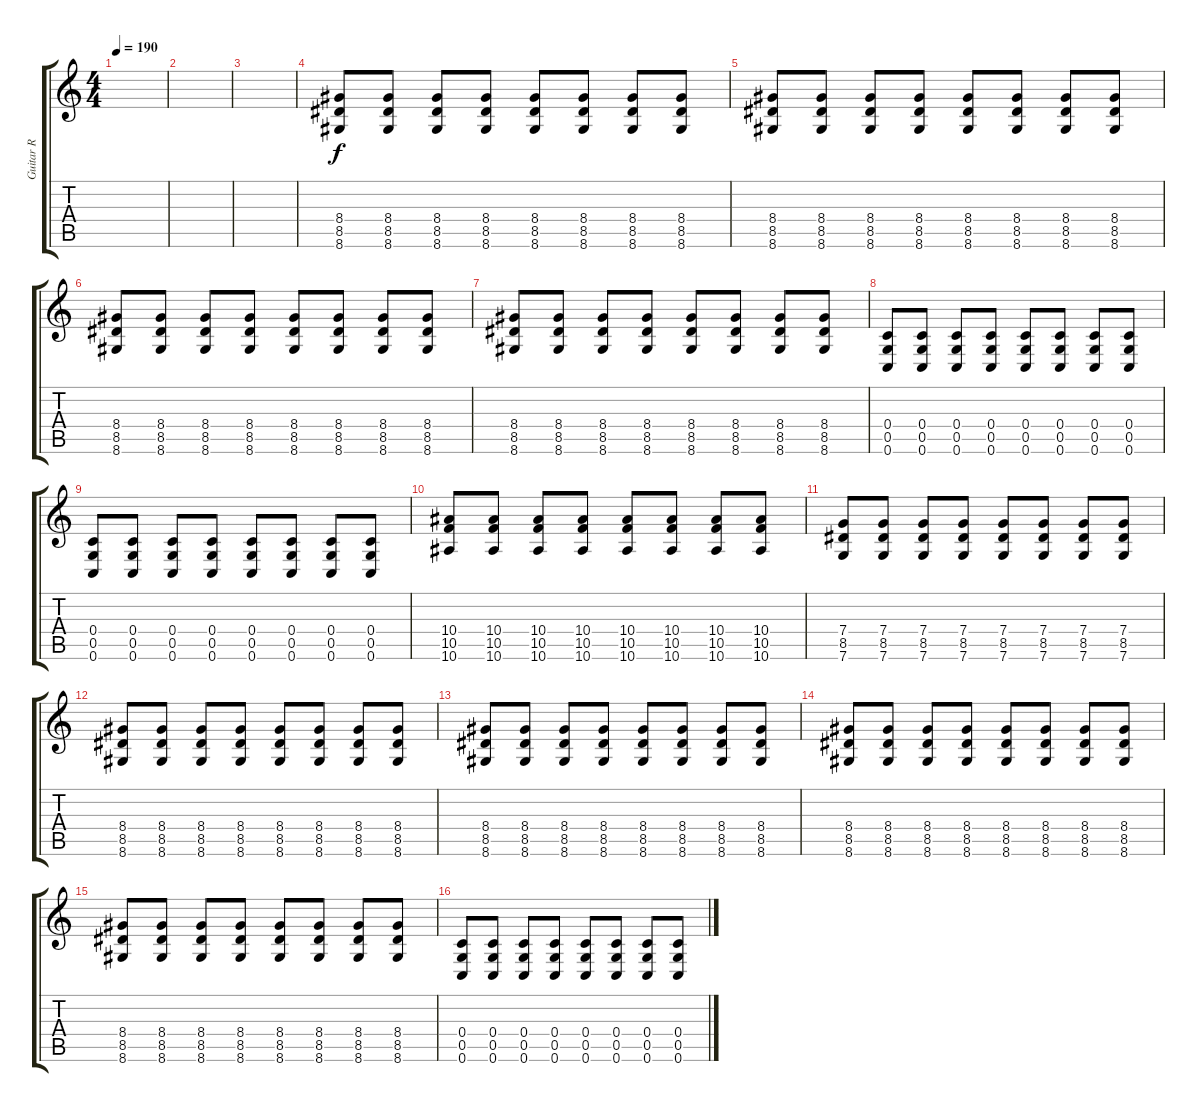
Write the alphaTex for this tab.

\track ("Guitar R" "Guitar R") {instrument distortionguitar}
\staff {score tabs}
\tuning (D4 A3 F3 C3 G2 C2) {hide}
\ts (4 4)
\tempo 190
\clef g2
\ks c
|
|
|
(8.4 8.5 8.6).8 (8.4 8.5 8.6).8 (8.4 8.5 8.6).8 (8.4 8.5 8.6).8 (8.4 8.5 8.6).8 (8.4 8.5 8.6).8 (8.4 8.5 8.6).8 (8.4 8.5 8.6).8 |
(8.4 8.5 8.6).8 (8.4 8.5 8.6).8 (8.4 8.5 8.6).8 (8.4 8.5 8.6).8 (8.4 8.5 8.6).8 (8.4 8.5 8.6).8 (8.4 8.5 8.6).8 (8.4 8.5 8.6).8 |
(8.4 8.5 8.6).8 (8.4 8.5 8.6).8 (8.4 8.5 8.6).8 (8.4 8.5 8.6).8 (8.4 8.5 8.6).8 (8.4 8.5 8.6).8 (8.4 8.5 8.6).8 (8.4 8.5 8.6).8 |
(8.4 8.5 8.6).8 (8.4 8.5 8.6).8 (8.4 8.5 8.6).8 (8.4 8.5 8.6).8 (8.4 8.5 8.6).8 (8.4 8.5 8.6).8 (8.4 8.5 8.6).8 (8.4 8.5 8.6).8 |
(0.4 0.5 0.6).8 (0.4 0.5 0.6).8 (0.4 0.5 0.6).8 (0.4 0.5 0.6).8 (0.4 0.5 0.6).8 (0.4 0.5 0.6).8 (0.4 0.5 0.6).8 (0.4 0.5 0.6).8 |
(0.4 0.5 0.6).8 (0.4 0.5 0.6).8 (0.4 0.5 0.6).8 (0.4 0.5 0.6).8 (0.4 0.5 0.6).8 (0.4 0.5 0.6).8 (0.4 0.5 0.6).8 (0.4 0.5 0.6).8 |
(10.4 10.5 10.6).8 (10.4 10.5 10.6).8 (10.4 10.5 10.6).8 (10.4 10.5 10.6).8 (10.4 10.5 10.6).8 (10.4 10.5 10.6).8 (10.4 10.5 10.6).8 (10.4 10.5 10.6).8 |
(7.4 8.5 7.6).8 (7.4 8.5 7.6).8 (7.4 8.5 7.6).8 (7.4 8.5 7.6).8 (7.4 8.5 7.6).8 (7.4 8.5 7.6).8 (7.4 8.5 7.6).8 (7.4 8.5 7.6).8 |
(8.4 8.5 8.6).8 (8.4 8.5 8.6).8 (8.4 8.5 8.6).8 (8.4 8.5 8.6).8 (8.4 8.5 8.6).8 (8.4 8.5 8.6).8 (8.4 8.5 8.6).8 (8.4 8.5 8.6).8 |
(8.4 8.5 8.6).8 (8.4 8.5 8.6).8 (8.4 8.5 8.6).8 (8.4 8.5 8.6).8 (8.4 8.5 8.6).8 (8.4 8.5 8.6).8 (8.4 8.5 8.6).8 (8.4 8.5 8.6).8 |
(8.4 8.5 8.6).8 (8.4 8.5 8.6).8 (8.4 8.5 8.6).8 (8.4 8.5 8.6).8 (8.4 8.5 8.6).8 (8.4 8.5 8.6).8 (8.4 8.5 8.6).8 (8.4 8.5 8.6).8 |
(8.4 8.5 8.6).8 (8.4 8.5 8.6).8 (8.4 8.5 8.6).8 (8.4 8.5 8.6).8 (8.4 8.5 8.6).8 (8.4 8.5 8.6).8 (8.4 8.5 8.6).8 (8.4 8.5 8.6).8 |
(0.4 0.5 0.6).8 (0.4 0.5 0.6).8 (0.4 0.5 0.6).8 (0.4 0.5 0.6).8 (0.4 0.5 0.6).8 (0.4 0.5 0.6).8 (0.4 0.5 0.6).8 (0.4 0.5 0.6).8
